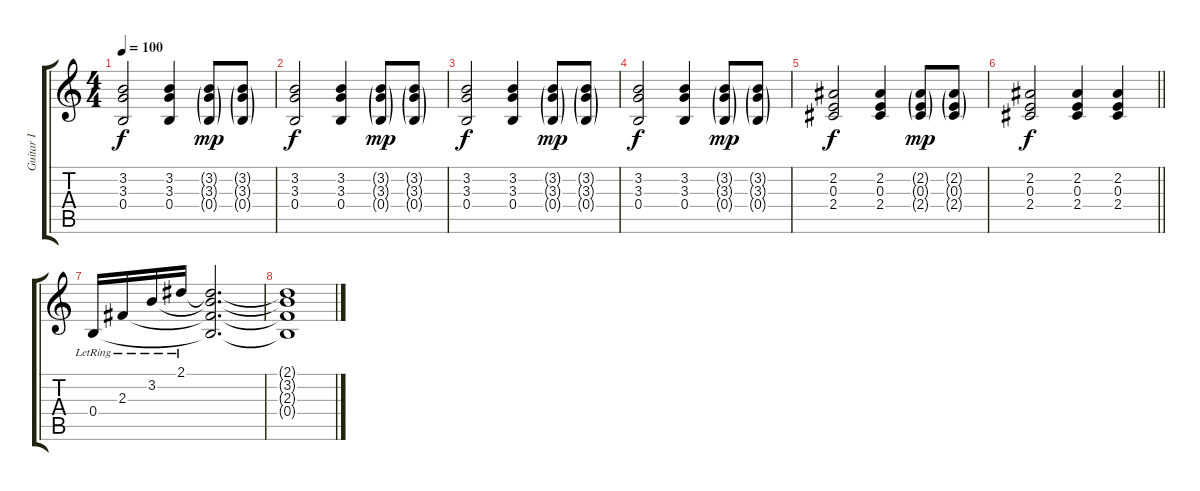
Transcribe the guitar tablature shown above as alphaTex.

\track ("Guitar I" "Guitar I") {instrument distortionguitar}
\staff {score tabs}
\tuning (Db4 Ab3 E3 B2 Gb2 Db2) {hide}
\ts (4 4)
\tempo 100
\clef g2
\ks c
(3.2 3.3 0.4).2{dy f} (3.2 3.3 0.4).4 (3.2{g} 3.3{g} 0.4{g}).8{dy mp} (3.2{g} 3.3{g} 0.4{g}).8 |
(3.2 3.3 0.4).2{dy f} (3.2 3.3 0.4).4 (3.2{g} 3.3{g} 0.4{g}).8{dy mp} (3.2{g} 3.3{g} 0.4{g}).8 |
(3.2 3.3 0.4).2{dy f} (3.2 3.3 0.4).4 (3.2{g} 3.3{g} 0.4{g}).8{dy mp} (3.2{g} 3.3{g} 0.4{g}).8 |
(3.2 3.3 0.4).2{dy f} (3.2 3.3 0.4).4 (3.2{g} 3.3{g} 0.4{g}).8{dy mp} (3.2{g} 3.3{g} 0.4{g}).8 |
(2.2 0.3 2.4).2{dy f} (2.2 0.3 2.4).4 (2.2{g} 0.3{g} 2.4{g}).8{dy mp} (2.2{g} 0.3{g} 2.4{g}).8 |
\barLineRight lightlight
(2.2 0.3 2.4).2{dy f} (2.2 0.3 2.4).4 (2.2 0.3 2.4).4 |
0.4{lr}.16 2.3{lr}.16 3.2{lr}.16 2.1{lr}.16 (2.1{t} 3.2{t} 2.3{t} 0.4{t}).2{d} |
(2.1{t} 3.2{t} 2.3{t} 0.4{t}).1
